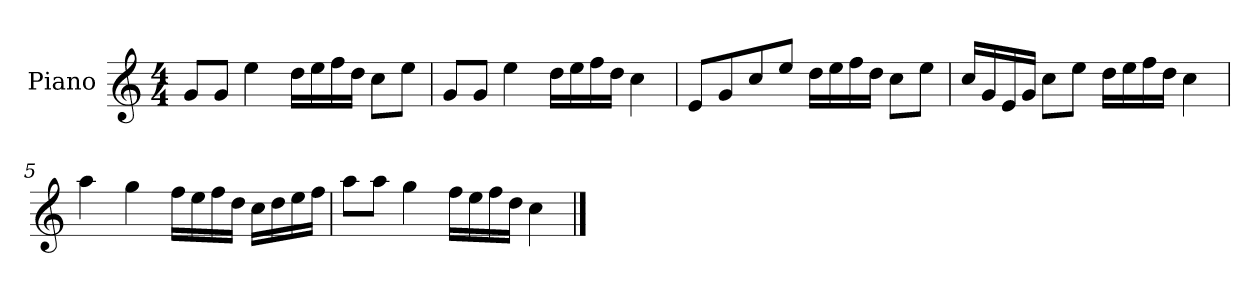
**kern
*part1
*staff1
*I"Piano
*I'P-no
*clefG2
*k[]
*M4/4
*MM90
=1
8g/L
8g/J
4ee\
16dd\LL
16ee\
16ff\
16dd\JJ
8cc\L
8ee\J
=2
8g/L
8g/J
4ee\
16dd\LL
16ee\
16ff\
16dd\JJ
4cc\
=3
8e/L
8g/
8cc/
8ee/J
16dd\LL
16ee\
16ff\
16dd\JJ
8cc\L
8ee\J
=4
16cc/LL
16g/
16e/
16g/JJ
8cc\L
8ee\J
16dd\LL
16ee\
16ff\
16dd\JJ
4cc\
!!LO:LB:g=z
=5
4aa\
4gg\
16ff\LL
16ee\
16ff\
16dd\JJ
16cc\LL
16dd\
16ee\
16ff\JJ
=6
8aa\L
8aa\J
4gg\
16ff\LL
16ee\
16ff\
16dd\JJ
4cc\
==
*-
